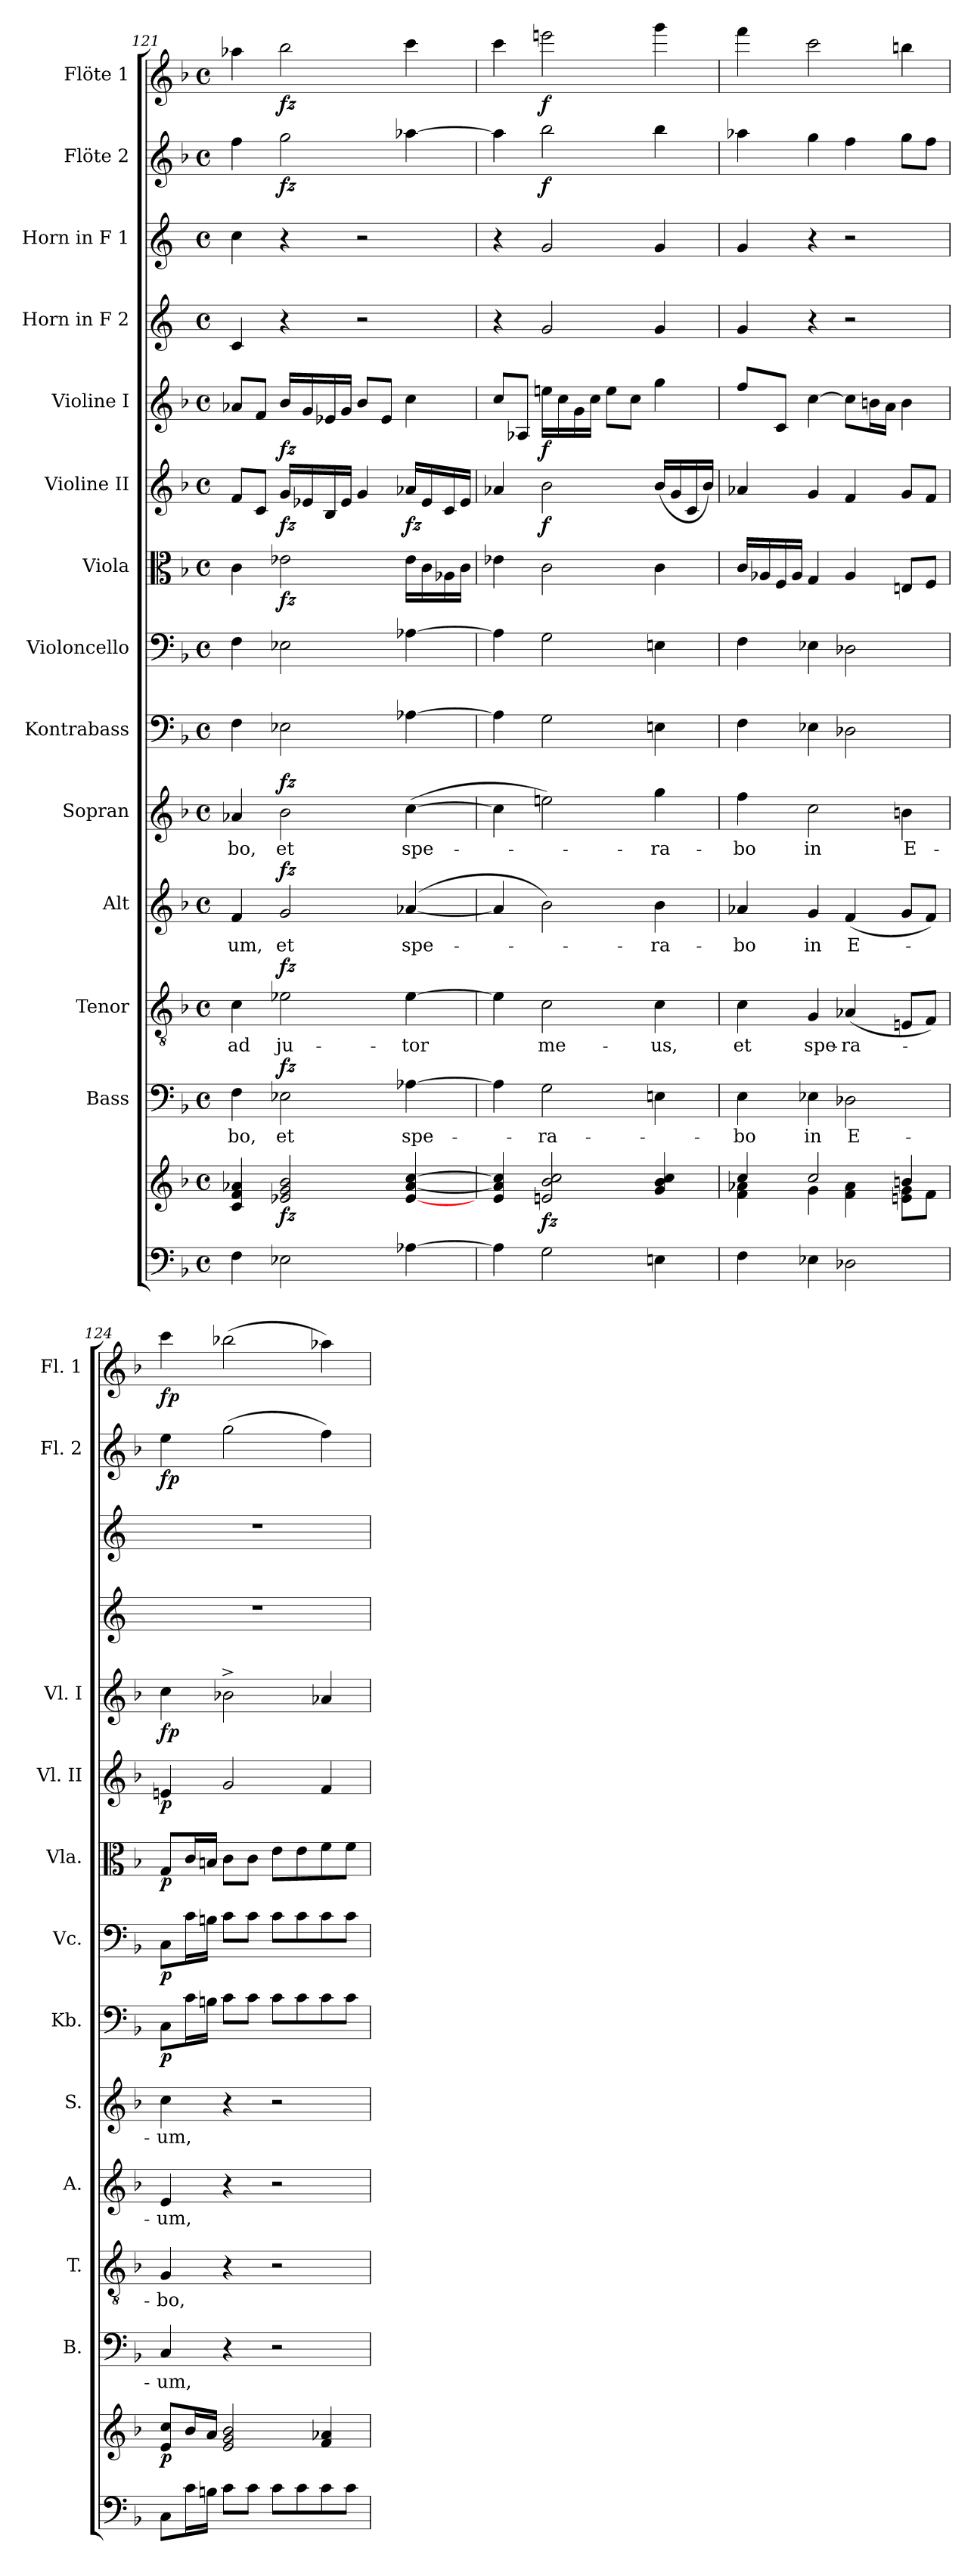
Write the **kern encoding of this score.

**kern	**kern	**dynam	**kern	**text	**dynam	**kern	**text	**dynam	**kern	**text	**dynam	**kern	**text	**dynam	**kern	**dynam	**kern	**dynam	**kern	**dynam	**kern	**dynam	**kern	**dynam	**kern	**kern	**kern	**dynam	**kern	**dynam
*part14	*part14	*part14	*part13	*part13	*part13	*part12	*part12	*part12	*part11	*part11	*part11	*part10	*part10	*part10	*part9	*part9	*part8	*part8	*part7	*part7	*part6	*part6	*part5	*part5	*part4	*part3	*part2	*part2	*part1	*part1
*staff15	*staff14	*staff14/15	*staff13	*staff13	*staff13	*staff12	*staff12	*staff12	*staff11	*staff11	*staff11	*staff10	*staff10	*staff10	*staff9	*staff9	*staff8	*staff8	*staff7	*staff7	*staff6	*staff6	*staff5	*staff5	*staff4	*staff3	*staff2	*staff2	*staff1	*staff1
*	*	*	*I"Bass	*	*	*I"Tenor	*	*	*I"Alt	*	*	*I"Sopran	*	*	*I"Kontrabass	*	*I"Violoncello	*	*I"Viola	*	*I"Violine II	*	*I"Violine I	*	*I"Horn in F 2	*I"Horn in F 1	*I"Flöte 2	*	*I"Flöte 1	*
*	*	*	*I'B.	*	*	*I'T.	*	*	*I'A.	*	*	*I'S.	*	*	*I'Kb.	*	*I'Vc.	*	*I'Vla.	*	*I'Vl. II	*	*I'Vl. I	*	*	*	*I'Fl. 2	*	*I'Fl. 1	*
*clefF4	*clefG2	*	*clefF4	*	*	*clefGv2	*	*	*clefG2	*	*	*clefG2	*	*	*clefF4	*	*clefF4	*	*clefC3	*	*clefG2	*	*clefG2	*	*clefG2	*clefG2	*clefG2	*	*clefG2	*
*	*	*	*	*	*	*	*	*	*	*	*	*	*	*	*ITrd7c12	*	*	*	*	*	*	*	*	*	*ITrd4c7	*ITrd4c7	*	*	*	*
*k[b-]	*k[b-]	*	*k[b-]	*	*	*k[b-]	*	*	*k[b-]	*	*	*k[b-]	*	*	*k[b-]	*	*k[b-]	*	*k[b-]	*	*k[b-]	*	*k[b-]	*	*k[b-]	*k[b-]	*k[b-]	*	*k[b-]	*
*F:	*F:	*	*F:	*	*	*F:	*	*	*F:	*	*	*F:	*	*	*F:	*	*F:	*	*F:	*	*F:	*	*F:	*	*F:	*F:	*F:	*	*F:	*
*M4/4	*M4/4	*	*M4/4	*	*	*M4/4	*	*	*M4/4	*	*	*M4/4	*	*	*M4/4	*	*M4/4	*	*M4/4	*	*M4/4	*	*M4/4	*	*M4/4	*M4/4	*M4/4	*	*M4/4	*
*met(c)	*met(c)	*	*met(c)	*	*	*met(c)	*	*	*met(c)	*	*	*met(c)	*	*	*met(c)	*	*met(c)	*	*met(c)	*	*met(c)	*	*met(c)	*	*met(c)	*met(c)	*met(c)	*	*met(c)	*
=121	=121	=121	=121	=121	=121	=121	=121	=121	=121	=121	=121	=121	=121	=121	=121	=121	=121	=121	=121	=121	=121	=121	=121	=121	=121	=121	=121	=121	=121	=121
!	!	!	!	!LO:LY:b	!	!	!LO:LY:b	!	!	!LO:LY:b	!	!	!LO:LY:b	!	!	!	!	!	!	!	!	!	!	!	!	!	!	!	!	!
4F\	4c/ 4f/ 4a-X/	.	4F\	-bo,	.	4c\	ad	.	4f/	-um,	.	4a-X/	-bo,	.	4FF\	.	4F\	.	4c\	.	8f/L	.	8a-X/L	.	4F/	4f\	4ff\	.	4aa-X\	.
.	.	.	.	.	.	.	.	.	.	.	.	.	.	.	.	.	.	.	.	.	8c/J	.	8f/J	.	.	.	.	.	.	.
!	!	!LO:DY:b	!	!LO:LY:b	!LO:DY:a	!	!LO:LY:b	!LO:DY:a	!	!LO:LY:b	!LO:DY:a	!	!LO:LY:b	!LO:DY:a	!	!	!	!	!	!LO:DY:b	!	!LO:DY:b	!	!LO:DY:b	!	!	!	!LO:DY:b	!	!LO:DY:b
2E-X\	2e-X/ 2g/ 2b-/	fz	2E-X\	et	fz	2e-X\	ju-	fz	2g/	et	fz	2b-\	et	fz	2EE-X\	.	2E-X\	.	2e-X\	fz	16g/LL	fz	16b-/LL	fz	4r	4r	2gg\	fz	2bb-\	fz
.	.	.	.	.	.	.	.	.	.	.	.	.	.	.	.	.	.	.	.	.	16e-X/	.	16g/	.	.	.	.	.	.	.
.	.	.	.	.	.	.	.	.	.	.	.	.	.	.	.	.	.	.	.	.	16B-/	.	16e-X/	.	.	.	.	.	.	.
.	.	.	.	.	.	.	.	.	.	.	.	.	.	.	.	.	.	.	.	.	16e-/JJ	.	16g/JJ	.	.	.	.	.	.	.
.	.	.	.	.	.	.	.	.	.	.	.	.	.	.	.	.	.	.	.	.	4g/	.	8b-/L	.	2r	2r	.	.	.	.
.	.	.	.	.	.	.	.	.	.	.	.	.	.	.	.	.	.	.	.	.	.	.	8e-/J	.	.	.	.	.	.	.
!	!	!	!	!LO:LY:b	!	!	!LO:LY:b	!	!	!LO:LY:b	!	!	!LO:LY:b	!	!	!	!	!	!	!	!	!LO:DY:b	!	!	!	!	!	!	!	!
[4A-X\	[4e-/ [4a-/ [4cc/	.	[4A-X\	spe-	.	[4e-\	-tor	.	([4a-X/	spe-	.	(>[4cc\	spe-	.	[4AA-X\	.	[4A-X\	.	16e-\LL	.	16a-X/LL	fz	4cc\	.	.	.	[4aa-X\	.	4ccc\	.
.	.	.	.	.	.	.	.	.	.	.	.	.	.	.	.	.	.	.	16c\	.	16e-/	.	.	.	.	.	.	.	.	.
.	.	.	.	.	.	.	.	.	.	.	.	.	.	.	.	.	.	.	16A-X\	.	16c/	.	.	.	.	.	.	.	.	.
.	.	.	.	.	.	.	.	.	.	.	.	.	.	.	.	.	.	.	16c\JJ	.	16e-/JJ	.	.	.	.	.	.	.	.	.
=122	=122	=122	=122	=122	=122	=122	=122	=122	=122	=122	=122	=122	=122	=122	=122	=122	=122	=122	=122	=122	=122	=122	=122	=122	=122	=122	=122	=122	=122	=122
4A-\]	4e/ 4a-/] 4cc/]	.	4A-\]	.	.	4e-\]	.	.	4a-/]	.	.	4cc\]	.	.	4AA-\]	.	4A-\]	.	4e-X\	.	4a-X/	.	8cc/L	.	4r	4r	4aa-\]	.	4ccc\	.
.	.	.	.	.	.	.	.	.	.	.	.	.	.	.	.	.	.	.	.	.	.	.	8A-X/J	.	.	.	.	.	.	.
!	!	!LO:DY:b	!	!LO:LY:b	!	!	!LO:LY:b	!	!	!	!	!	!	!	!	!	!	!	!	!	!	!LO:DY:b	!	!LO:DY:b	!	!	!	!LO:DY:b	!	!LO:DY:b
2G\	2en/ 2b-/ 2cc/	fz	2G\	-ra-	.	2c\	me-	.	2b-\)	.	.	2een\)	.	.	2GG\	.	2G\	.	2c\	.	2b-\	f	16een\LL	f	2c/	2c/	2bb-\	f	2eeen\	f
.	.	.	.	.	.	.	.	.	.	.	.	.	.	.	.	.	.	.	.	.	.	.	16cc\	.	.	.	.	.	.	.
.	.	.	.	.	.	.	.	.	.	.	.	.	.	.	.	.	.	.	.	.	.	.	16g\	.	.	.	.	.	.	.
.	.	.	.	.	.	.	.	.	.	.	.	.	.	.	.	.	.	.	.	.	.	.	16cc\JJ	.	.	.	.	.	.	.
.	.	.	.	.	.	.	.	.	.	.	.	.	.	.	.	.	.	.	.	.	.	.	8ee\L	.	.	.	.	.	.	.
.	.	.	.	.	.	.	.	.	.	.	.	.	.	.	.	.	.	.	.	.	.	.	8cc\J	.	.	.	.	.	.	.
!	!	!	!	!	!	!	!LO:LY:b	!	!	!LO:LY:b	!	!	!LO:LY:b	!	!	!	!	!	!	!	!	!	!	!	!	!	!	!	!	!
4En\	4g/ 4b-/ 4cc/	.	4En\	.	.	4c\	-us,	.	4b-\	-ra-	.	4gg\	-ra-	.	4EEn\	.	4En\	.	4c\	.	(<16b-/LL	.	4gg\	.	4c/	4c/	4bb-\	.	4ggg\	.
.	.	.	.	.	.	.	.	.	.	.	.	.	.	.	.	.	.	.	.	.	16g/	.	.	.	.	.	.	.	.	.
.	.	.	.	.	.	.	.	.	.	.	.	.	.	.	.	.	.	.	.	.	16c/	.	.	.	.	.	.	.	.	.
.	.	.	.	.	.	.	.	.	.	.	.	.	.	.	.	.	.	.	.	.	16b-/JJ)	.	.	.	.	.	.	.	.	.
=123	=123	=123	=123	=123	=123	=123	=123	=123	=123	=123	=123	=123	=123	=123	=123	=123	=123	=123	=123	=123	=123	=123	=123	=123	=123	=123	=123	=123	=123	=123
*	*^	*	*	*	*	*	*	*	*	*	*	*	*	*	*	*	*	*	*	*	*	*	*	*	*	*	*	*	*	*
!	!	!	!	!	!LO:LY:b	!	!	!LO:LY:b	!	!	!LO:LY:b	!	!	!LO:LY:b	!	!	!	!	!	!	!	!	!	!	!	!	!	!	!	!	!
4F\	4cc/	4f\ 4a-X\	.	4E\	-bo	.	4c\	et	.	4a-X/	-bo	.	4ff\	-bo	.	4FF\	.	4F\	.	16c/LL	.	4a-X/	.	8ff/L	.	4c/	4c/	4aa-X\	.	4fff\	.
.	.	.	.	.	.	.	.	.	.	.	.	.	.	.	.	.	.	.	.	16A-X/	.	.	.	.	.	.	.	.	.	.	.
.	.	.	.	.	.	.	.	.	.	.	.	.	.	.	.	.	.	.	.	16F/	.	.	.	8c/J	.	.	.	.	.	.	.
.	.	.	.	.	.	.	.	.	.	.	.	.	.	.	.	.	.	.	.	16A-/JJ	.	.	.	.	.	.	.	.	.	.	.
!	!	!	!	!	!LO:LY:b	!	!	!LO:LY:b	!	!	!LO:LY:b	!	!	!LO:LY:b	!	!	!	!	!	!	!	!	!	!	!	!	!	!	!	!	!
4E-X\	2cc/	4g\	.	4E-X\	in	.	4G/	spe-	.	4g/	in	.	2cc\	in	.	4EE-X\	.	4E-X\	.	4G/	.	4g/	.	[4cc\	.	4r	4r	4gg\	.	2ccc\	.
!	!	!	!	!	!LO:LY:b	!	!	!LO:LY:b	!	!	!LO:LY:b	!	!	!	!	!	!	!	!	!	!	!	!	!	!	!	!	!	!	!	!
2D-X\	.	4f\ 4a-\	.	2D-X\	E-	.	(<4A-X/	-ra-	.	(<4f/	E-	.	.	.	.	2DD-X\	.	2D-X\	.	4A-/	.	4f/	.	8cc\L]	.	2r	2r	4ff\	.	.	.
.	.	.	.	.	.	.	.	.	.	.	.	.	.	.	.	.	.	.	.	.	.	.	.	16bn\L	.	.	.	.	.	.	.
.	.	.	.	.	.	.	.	.	.	.	.	.	.	.	.	.	.	.	.	.	.	.	.	16a\JJ	.	.	.	.	.	.	.
!	!	!	!	!	!	!	!	!	!	!	!	!	!	!LO:LY:b	!	!	!	!	!	!	!	!	!	!	!	!	!	!	!	!	!
.	4bn/	8en\ 8g\L	.	.	.	.	8En/L	.	.	8g/L	.	.	4bn\	E-	.	.	.	.	.	8En/L	.	8g/L	.	4b\	.	.	.	8gg\L	.	4bbn\	.
.	.	8f\J	.	.	.	.	8F/J)	.	.	8f/J)	.	.	.	.	.	.	.	.	.	8F/J	.	8f/J	.	.	.	.	.	8ff\J	.	.	.
!!LO:PB:g=z
=124	=124	=124	=124	=124	=124	=124	=124	=124	=124	=124	=124	=124	=124	=124	=124	=124	=124	=124	=124	=124	=124	=124	=124	=124	=124	=124	=124	=124	=124	=124	=124
!	!	!	!LO:DY:b	!	!LO:LY:b	!	!	!LO:LY:b	!	!	!LO:LY:b	!	!	!LO:LY:b	!	!	!LO:DY:b	!	!LO:DY:b	!	!LO:DY:b	!	!LO:DY:b	!	!LO:DY:b	!	!	!	!LO:DY:b	!	!LO:DY:b
*	*v	*v	*	*	*	*	*	*	*	*	*	*	*	*	*	*	*	*	*	*	*	*	*	*	*	*	*	*	*	*	*
8C\L	8e/ 8cc/L	p	4C/	-um,	.	4G/	-bo,	.	4e/	-um,	.	4cc\	-um,	.	8CC\L	p	8C\L	p	8G/L	p	4en/	p	4cc\	fp	1r	1r	4ee\	fp	4ccc\	fp
16c\L	16b-/L	.	.	.	.	.	.	.	.	.	.	.	.	.	16C\L	.	16c\L	.	16c/L	.	.	.	.	.	.	.	.	.	.	.
16Bn\JJ	16a/JJ	.	.	.	.	.	.	.	.	.	.	.	.	.	16BBn\JJ	.	16Bn\JJ	.	16Bn/JJ	.	.	.	.	.	.	.	.	.	.	.
8c\L	2e/ 2g/ 2b-/	.	4r	.	.	4r	.	.	4r	.	.	4r	.	.	8C\L	.	8c\L	.	8c\L	.	2g/	.	2b-X^>\	.	.	.	(>2gg\	.	(>2bb-X\	.
8c\J	.	.	.	.	.	.	.	.	.	.	.	.	.	.	8C\J	.	8c\J	.	8c\J	.	.	.	.	.	.	.	.	.	.	.
8c\L	.	.	2r	.	.	2r	.	.	2r	.	.	2r	.	.	8C\L	.	8c\L	.	8e\L	.	.	.	.	.	.	.	.	.	.	.
8c\	.	.	.	.	.	.	.	.	.	.	.	.	.	.	8C\	.	8c\	.	8e\	.	.	.	.	.	.	.	.	.	.	.
8c\	4f/ 4a-X/	.	.	.	.	.	.	.	.	.	.	.	.	.	8C\	.	8c\	.	8f\	.	4f/	.	4a-X/	.	.	.	4ff\)	.	4aa-X\)	.
8c\J	.	.	.	.	.	.	.	.	.	.	.	.	.	.	8C\J	.	8c\J	.	8f\J	.	.	.	.	.	.	.	.	.	.	.
=	=	=	=	=	=	=	=	=	=	=	=	=	=	=	=	=	=	=	=	=	=	=	=	=	=	=	=	=	=	=
*-	*-	*-	*-	*-	*-	*-	*-	*-	*-	*-	*-	*-	*-	*-	*-	*-	*-	*-	*-	*-	*-	*-	*-	*-	*-	*-	*-	*-	*-	*-
